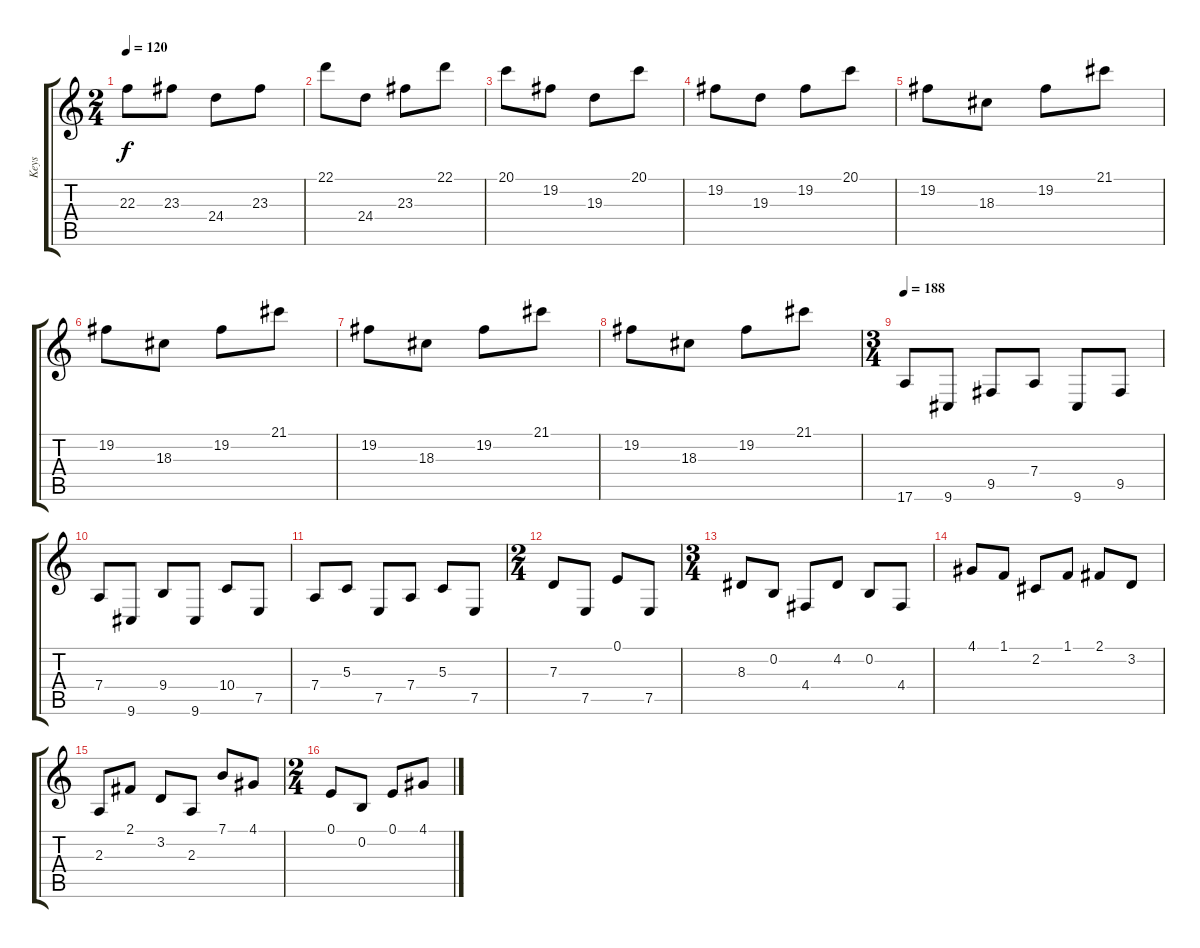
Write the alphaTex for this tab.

\track ("Keys" "Keys") {instrument fx8scifi}
\staff {score tabs}
\tuning (E4 B3 G3 D3 A2 E2) {hide}
\ts (2 4)
\tempo 120
\clef g2
\ks c
22.3.8{dy f} 23.3.8 24.4.8 23.3.8 |
22.1.8 24.4.8 23.3.8 22.1.8 |
20.1.8 19.2.8 19.3.8 20.1.8 |
19.2.8 19.3.8 19.2.8 20.1.8 |
19.2.8 18.3.8 19.2.8 21.1.8 |
19.2.8 18.3.8 19.2.8 21.1.8 |
19.2.8 18.3.8 19.2.8 21.1.8 |
19.2.8 18.3.8 19.2.8 21.1.8 |
\ts (3 4)
\tempo 188
17.6.8{volume 13 instrument acousticgrandpiano} 9.6.8 9.5.8 7.4.8 9.6.8 9.5.8 |
7.4.8 9.6.8 9.4.8 9.6.8 10.4.8 7.5.8 |
7.4.8 5.3.8 7.5.8 7.4.8 5.3.8 7.5.8 |
\ts (2 4)
7.3.8 7.5.8 0.1.8 7.5.8 |
\ts (3 4)
8.3.8 0.2.8 4.4.8 4.2.8 0.2.8 4.4.8 |
4.1.8 1.1.8 2.2.8 1.1.8 2.1.8 3.2.8 |
2.3.8 2.1.8 3.2.8 2.3.8 7.1.8 4.1.8 |
\ts (2 4)
0.1.8 0.2.8 0.1.8 4.1.8
